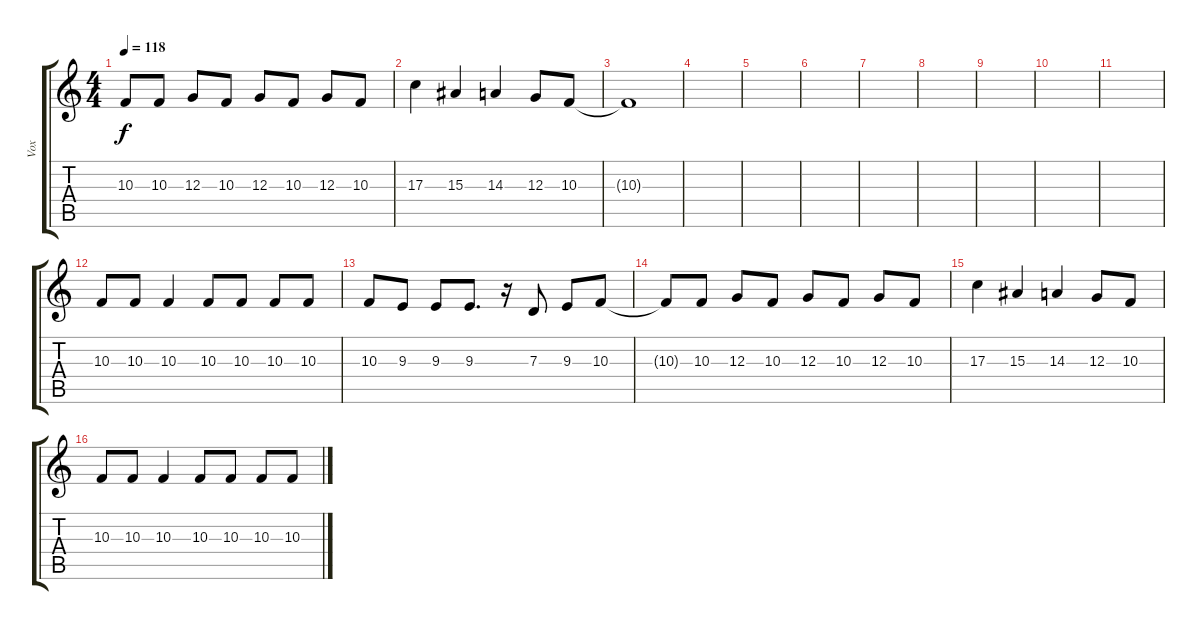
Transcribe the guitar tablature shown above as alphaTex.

\track ("Vox" "Vox") {instrument lead6voice}
\staff {score tabs}
\tuning (E4 B3 G3 D3 A2 D2) {hide}
\ts (4 4)
\tempo 118
\clef g2
\ks c
10.3{t}.8{dy f} 10.3.8 12.3.8 10.3.8 12.3.8 10.3.8 12.3.8 10.3.8 |
17.3.4 15.3.4 14.3.4 12.3.8 10.3.8 |
10.3{t}.1 |
|
|
|
|
|
|
|
|
10.3.8{volume 16} 10.3.8 10.3.4 10.3.8 10.3.8 10.3.8 10.3.8 |
10.3.8 9.3.8 9.3.8 9.3.8{d} r.16 7.3.8 9.3.8 10.3.8 |
10.3{t}.8 10.3.8 12.3.8 10.3.8 12.3.8 10.3.8 12.3.8 10.3.8 |
17.3.4 15.3.4 14.3.4 12.3.8 10.3.8 |
10.3.8 10.3.8 10.3.4 10.3.8 10.3.8 10.3.8 10.3.8
